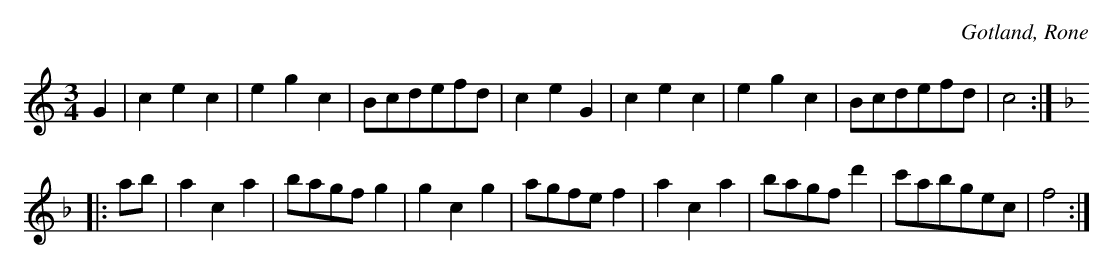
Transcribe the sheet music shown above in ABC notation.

X:1
T:
O:Gotland, Rone
M:3/4
L:1/8
K:C
G2|c2 e2 c2|e2 g2 c2|Bcdefd|c2 e2 G2|c2 e2 c2|e2 g2 c2|Bcdefd|c4:|
K:F
|:ab|a2 c2 a2|bagf g2|g2 c2 g2|agfe f2|a2 c2 a2|bagf d'2|c'abgec|f4:|
